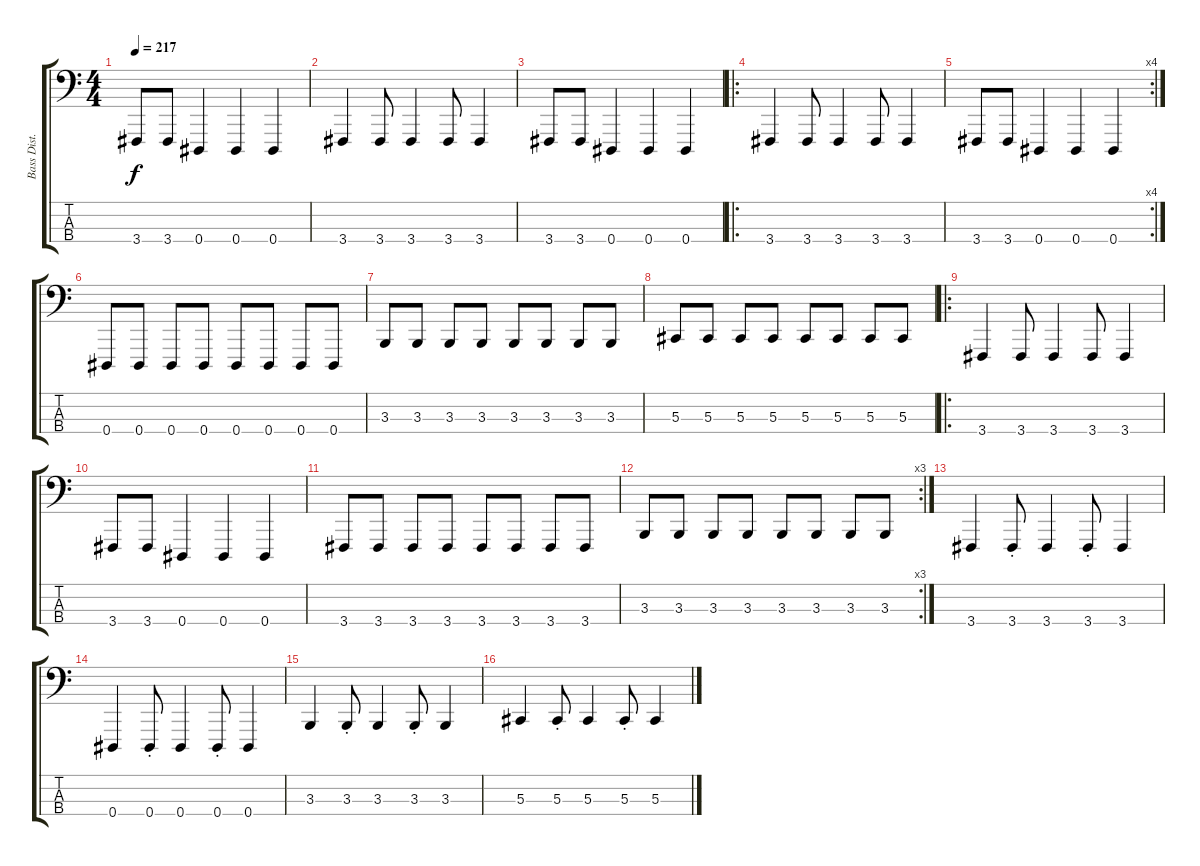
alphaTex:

\track ("Bass Dist." "Bass Dist.") {instrument lead8bassandlead}
\staff {score tabs}
\tuning (Gb2 Db2 Ab1 Eb1) {hide}
\ts (4 4)
\tempo 217
\clef f4
\ks c
3.4.8{dy f} 3.4.8 0.4.4 0.4.4 0.4.4 |
3.4.4 3.4.8 3.4.4 3.4.8 3.4.4 |
3.4.8 3.4.8 0.4.4 0.4.4 0.4.4 |
\ro
3.4.4 3.4.8 3.4.4 3.4.8 3.4.4 |
\rc 4
3.4.8 3.4.8 0.4.4 0.4.4 0.4.4 |
0.4.8 0.4.8 0.4.8 0.4.8 0.4.8 0.4.8 0.4.8 0.4.8 |
3.3.8 3.3.8 3.3.8 3.3.8 3.3.8 3.3.8 3.3.8 3.3.8 |
5.3.8 5.3.8 5.3.8 5.3.8 5.3.8 5.3.8 5.3.8 5.3.8 |
\ro
3.4.4 3.4.8 3.4.4 3.4.8 3.4.4 |
3.4.8 3.4.8 0.4.4 0.4.4 0.4.4 |
3.4.8 3.4.8 3.4.8 3.4.8 3.4.8 3.4.8 3.4.8 3.4.8 |
\rc 3
3.3.8 3.3.8 3.3.8 3.3.8 3.3.8 3.3.8 3.3.8 3.3.8 |
3.4.4 3.4{st}.8 3.4.4 3.4{st}.8 3.4.4 |
0.4.4 0.4{st}.8 0.4.4 0.4{st}.8 0.4.4 |
3.3.4 3.3{st}.8 3.3.4 3.3{st}.8 3.3.4 |
5.3.4 5.3{st}.8 5.3.4 5.3{st}.8 5.3.4
